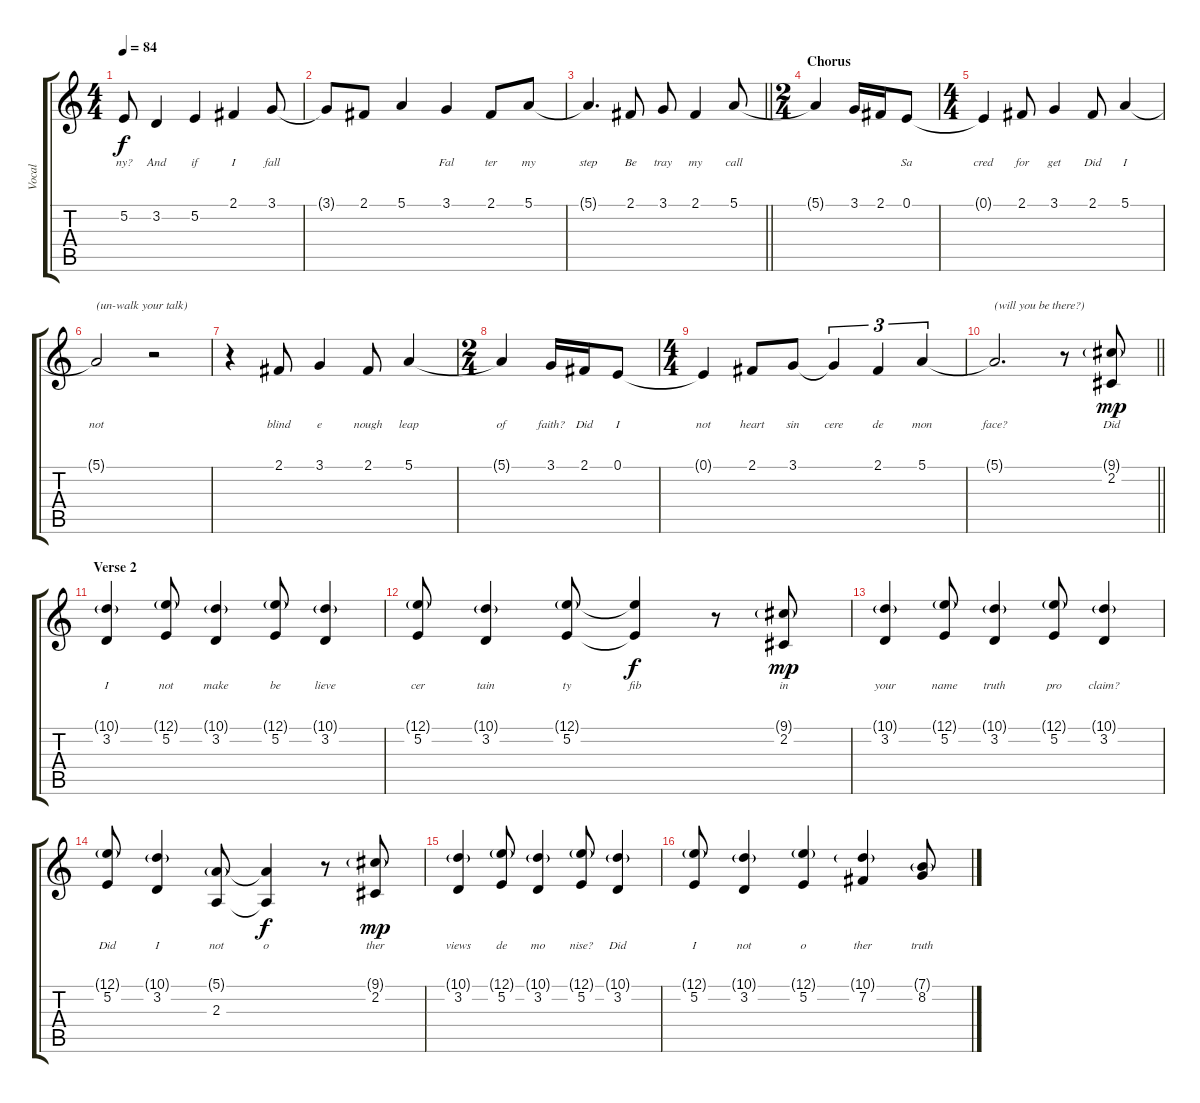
\track ("Vocal" "Vocal") {instrument acousticgrandpiano}
\staff {score tabs}
\tuning (E4 B3 G3 D3 A2 E2) {hide}
\ts (4 4)
\tempo 84
\clef g2
\ks c
5.2.8{lyrics (0 "ny?") lyrics (1 "") lyrics (2 "") lyrics (3 "") lyrics (4 "") dy f} 3.2.4{lyrics (0 "And") lyrics (1 "") lyrics (2 "") lyrics (3 "") lyrics (4 "")} 5.2.4{lyrics (0 "if") lyrics (1 "") lyrics (2 "") lyrics (3 "") lyrics (4 "")} 2.1.4{lyrics (0 "I") lyrics (1 "") lyrics (2 "") lyrics (3 "") lyrics (4 "")} 3.1.8{lyrics (0 "fall") lyrics (1 "") lyrics (2 "") lyrics (3 "") lyrics (4 "")} |
3.1{t}.8{lyrics (0 "") lyrics (1 "") lyrics (2 "") lyrics (3 "") lyrics (4 "")} 2.1.8{lyrics (0 "") lyrics (1 "") lyrics (2 "") lyrics (3 "") lyrics (4 "")} 5.1.4{lyrics (0 "") lyrics (1 "") lyrics (2 "") lyrics (3 "") lyrics (4 "")} 3.1.4{lyrics (0 "Fal") lyrics (1 "") lyrics (2 "") lyrics (3 "") lyrics (4 "")} 2.1.8{lyrics (0 "ter") lyrics (1 "") lyrics (2 "") lyrics (3 "") lyrics (4 "")} 5.1.8{lyrics (0 "my") lyrics (1 "") lyrics (2 "") lyrics (3 "") lyrics (4 "")} |
\barLineRight lightlight
5.1{t}.4{d lyrics (0 "step") lyrics (1 "") lyrics (2 "") lyrics (3 "") lyrics (4 "")} 2.1.8{lyrics (0 "Be") lyrics (1 "") lyrics (2 "") lyrics (3 "") lyrics (4 "")} 3.1.8{lyrics (0 "tray") lyrics (1 "") lyrics (2 "") lyrics (3 "") lyrics (4 "")} 2.1.4{lyrics (0 "my") lyrics (1 "") lyrics (2 "") lyrics (3 "") lyrics (4 "")} 5.1.8{lyrics (0 "call") lyrics (1 "") lyrics (2 "") lyrics (3 "") lyrics (4 "")} |
\ts (2 4)
\section ("" "Chorus")
5.1{t}.4{lyrics (0 "") lyrics (1 "") lyrics (2 "") lyrics (3 "") lyrics (4 "")} 3.1.16{lyrics (0 "") lyrics (1 "") lyrics (2 "") lyrics (3 "") lyrics (4 "")} 2.1.16{lyrics (0 "") lyrics (1 "") lyrics (2 "") lyrics (3 "") lyrics (4 "")} 0.1.8{lyrics (0 "Sa") lyrics (1 "") lyrics (2 "") lyrics (3 "") lyrics (4 "")} |
\ts (4 4)
0.1{t}.4{lyrics (0 "cred") lyrics (1 "") lyrics (2 "") lyrics (3 "") lyrics (4 "")} 2.1.8{lyrics (0 "for") lyrics (1 "") lyrics (2 "") lyrics (3 "") lyrics (4 "")} 3.1.4{lyrics (0 "get") lyrics (1 "") lyrics (2 "") lyrics (3 "") lyrics (4 "")} 2.1.8{lyrics (0 "Did") lyrics (1 "") lyrics (2 "") lyrics (3 "") lyrics (4 "")} 5.1.4{lyrics (0 "I") lyrics (1 "") lyrics (2 "") lyrics (3 "") lyrics (4 "")} |
5.1{t}.2{txt "(un-walk your talk)" lyrics (0 "not") lyrics (1 "") lyrics (2 "") lyrics (3 "") lyrics (4 "")} r.2 |
r.4 2.1.8{lyrics (0 "blind") lyrics (1 "") lyrics (2 "") lyrics (3 "") lyrics (4 "")} 3.1.4{lyrics (0 "e") lyrics (1 "") lyrics (2 "") lyrics (3 "") lyrics (4 "")} 2.1.8{lyrics (0 "nough") lyrics (1 "") lyrics (2 "") lyrics (3 "") lyrics (4 "")} 5.1.4{lyrics (0 "leap") lyrics (1 "") lyrics (2 "") lyrics (3 "") lyrics (4 "")} |
\ts (2 4)
5.1{t}.4{lyrics (0 "of") lyrics (1 "") lyrics (2 "") lyrics (3 "") lyrics (4 "")} 3.1.16{lyrics (0 "faith?") lyrics (1 "") lyrics (2 "") lyrics (3 "") lyrics (4 "")} 2.1.16{lyrics (0 "Did") lyrics (1 "") lyrics (2 "") lyrics (3 "") lyrics (4 "")} 0.1.8{lyrics (0 "I") lyrics (1 "") lyrics (2 "") lyrics (3 "") lyrics (4 "")} |
\ts (4 4)
0.1{t}.4{lyrics (0 "not") lyrics (1 "") lyrics (2 "") lyrics (3 "") lyrics (4 "")} 2.1.8{lyrics (0 "heart") lyrics (1 "") lyrics (2 "") lyrics (3 "") lyrics (4 "")} 3.1.8{lyrics (0 "sin") lyrics (1 "") lyrics (2 "") lyrics (3 "") lyrics (4 "")} 3.1{t}.4{tu (3 2) lyrics (0 "cere") lyrics (1 "") lyrics (2 "") lyrics (3 "") lyrics (4 "")} 2.1.4{tu (3 2) lyrics (0 "de") lyrics (1 "") lyrics (2 "") lyrics (3 "") lyrics (4 "")} 5.1.4{tu (3 2) lyrics (0 "mon") lyrics (1 "") lyrics (2 "") lyrics (3 "") lyrics (4 "")} |
\barLineRight lightlight
5.1{t}.2{d txt "(will you be there?)" lyrics (0 "face?") lyrics (1 "") lyrics (2 "") lyrics (3 "") lyrics (4 "")} r.8 (9.1{g} 2.2).8{lyrics (0 "Did") lyrics (1 "") lyrics (2 "") lyrics (3 "") lyrics (4 "") dy mp} |
\section ("" "Verse 2")
(10.1{g} 3.2).4{lyrics (0 "I") lyrics (1 "") lyrics (2 "") lyrics (3 "") lyrics (4 "")} (12.1{g} 5.2).8{lyrics (0 "not") lyrics (1 "") lyrics (2 "") lyrics (3 "") lyrics (4 "")} (10.1{g} 3.2).4{lyrics (0 "make") lyrics (1 "") lyrics (2 "") lyrics (3 "") lyrics (4 "")} (12.1{g} 5.2).8{lyrics (0 "be") lyrics (1 "") lyrics (2 "") lyrics (3 "") lyrics (4 "")} (10.1{g} 3.2).4{lyrics (0 "lieve") lyrics (1 "") lyrics (2 "") lyrics (3 "") lyrics (4 "")} |
(12.1{g} 5.2).8{lyrics (0 "cer") lyrics (1 "") lyrics (2 "") lyrics (3 "") lyrics (4 "")} (10.1{g} 3.2).4{lyrics (0 "tain") lyrics (1 "") lyrics (2 "") lyrics (3 "") lyrics (4 "")} (12.1{g} 5.2).8{lyrics (0 "ty") lyrics (1 "") lyrics (2 "") lyrics (3 "") lyrics (4 "")} (12.1{t} 5.2{t}).4{lyrics (0 "fib") lyrics (1 "") lyrics (2 "") lyrics (3 "") lyrics (4 "") dy f} r.8 (9.1{g} 2.2).8{lyrics (0 "in") lyrics (1 "") lyrics (2 "") lyrics (3 "") lyrics (4 "") dy mp} |
(10.1{g} 3.2).4{lyrics (0 "your") lyrics (1 "") lyrics (2 "") lyrics (3 "") lyrics (4 "")} (12.1{g} 5.2).8{lyrics (0 "name") lyrics (1 "") lyrics (2 "") lyrics (3 "") lyrics (4 "")} (10.1{g} 3.2).4{lyrics (0 "truth") lyrics (1 "") lyrics (2 "") lyrics (3 "") lyrics (4 "")} (12.1{g} 5.2).8{lyrics (0 "pro") lyrics (1 "") lyrics (2 "") lyrics (3 "") lyrics (4 "")} (10.1{g} 3.2).4{lyrics (0 "claim?") lyrics (1 "") lyrics (2 "") lyrics (3 "") lyrics (4 "")} |
(12.1{g} 5.2).8{lyrics (0 "Did") lyrics (1 "") lyrics (2 "") lyrics (3 "") lyrics (4 "")} (10.1{g} 3.2).4{lyrics (0 "I") lyrics (1 "") lyrics (2 "") lyrics (3 "") lyrics (4 "")} (5.1{g} 2.3).8{lyrics (0 "not") lyrics (1 "") lyrics (2 "") lyrics (3 "") lyrics (4 "")} (5.1{t} 2.3{t}).4{lyrics (0 "o") lyrics (1 "") lyrics (2 "") lyrics (3 "") lyrics (4 "") dy f} r.8 (9.1{g} 2.2).8{lyrics (0 "ther") lyrics (1 "") lyrics (2 "") lyrics (3 "") lyrics (4 "") dy mp} |
(10.1{g} 3.2).4{lyrics (0 "views") lyrics (1 "") lyrics (2 "") lyrics (3 "") lyrics (4 "")} (12.1{g} 5.2).8{lyrics (0 "de") lyrics (1 "") lyrics (2 "") lyrics (3 "") lyrics (4 "")} (10.1{g} 3.2).4{lyrics (0 "mo") lyrics (1 "") lyrics (2 "") lyrics (3 "") lyrics (4 "")} (12.1{g} 5.2).8{lyrics (0 "nise?") lyrics (1 "") lyrics (2 "") lyrics (3 "") lyrics (4 "")} (10.1{g} 3.2).4{lyrics (0 "Did") lyrics (1 "") lyrics (2 "") lyrics (3 "") lyrics (4 "")} |
(12.1{g} 5.2).8{lyrics (0 "I") lyrics (1 "") lyrics (2 "") lyrics (3 "") lyrics (4 "")} (10.1{g} 3.2).4{lyrics (0 "not") lyrics (1 "") lyrics (2 "") lyrics (3 "") lyrics (4 "")} (12.1{g} 5.2).4{lyrics (0 "o") lyrics (1 "") lyrics (2 "") lyrics (3 "") lyrics (4 "")} (10.1{g} 7.2).4{lyrics (0 "ther") lyrics (1 "") lyrics (2 "") lyrics (3 "") lyrics (4 "")} (7.1{g} 8.2).8{lyrics (0 "truth") lyrics (1 "") lyrics (2 "") lyrics (3 "") lyrics (4 "")}
